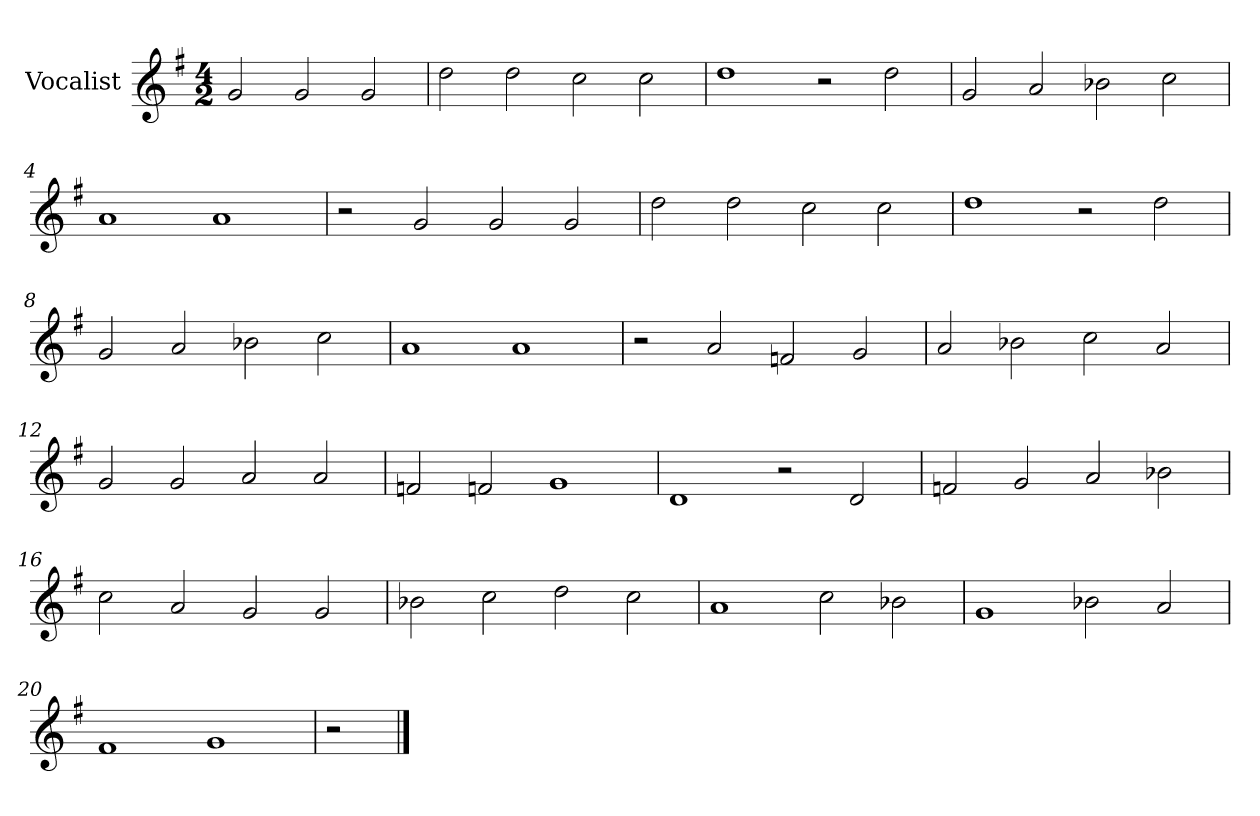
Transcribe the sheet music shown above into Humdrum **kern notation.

**kern
*part1
*staff1
*I"Vocalist
*k[f#]
*G:
*M4/2
=
2g
2g
2g
=1
2dd
2dd
2cc
2cc
=2
1dd
2r
2dd
=3
2g
2a
2b-X
2cc
=4
1a
1a
=5
2r
2g
2g
2g
=6
2dd
2dd
2cc
2cc
=7
1dd
2r
2dd
=8
2g
2a
2b-X
2cc
=9
1a
1a
=10
2r
2a
2fn
2g
=11
2a
2b-X
2cc
2a
=12
2g
2g
2a
2a
=13
2fn
2fn
1g
=14
1d
2r
2d
=15
2fn
2g
2a
2b-X
=16
2cc
2a
2g
2g
=17
2b-X
2cc
2dd
2cc
=18
1a
2cc
2b-X
=19
1g
2b-X
2a
=20
1f#
1g
=21
2r
==
*-
